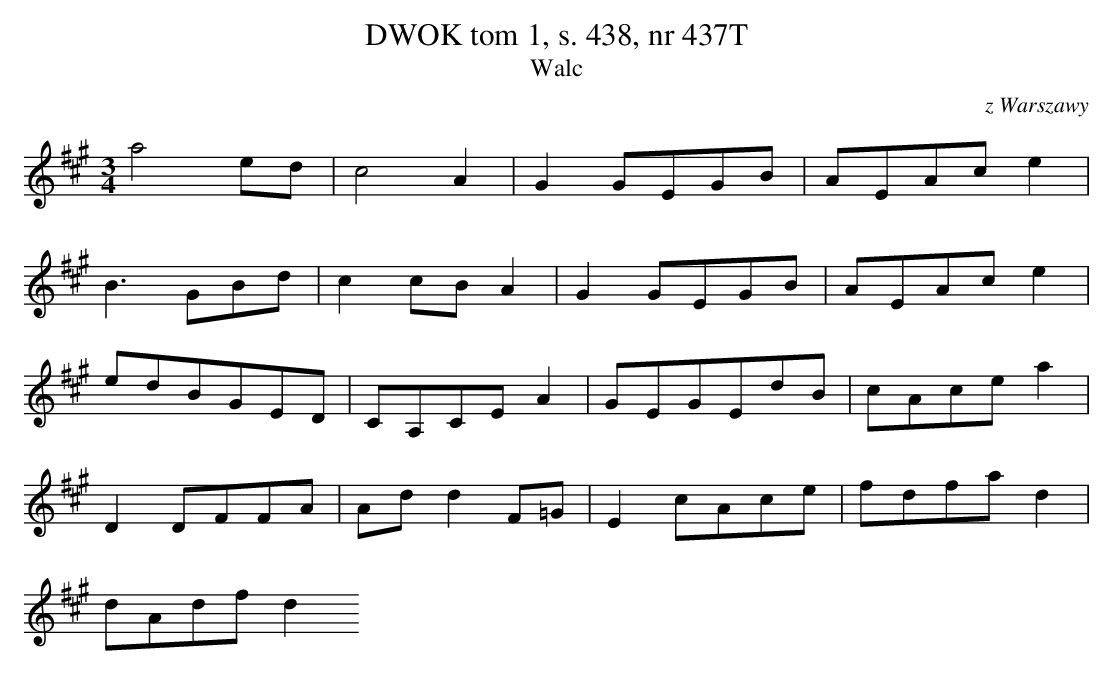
X:1
T: DWOK tom 1, s. 438, nr 437T
T: Walc
O: z Warszawy
M: 3/4
L: 1/8
K: A
a4ed | c4A2 | G2GEGB | AEAce2 |
B3GBd | c2cBA2 | G2GEGB | AEAce2 |
edBGED | CA,CEA2 | GEGEdB | cAcea2 |
D2DFFA | Add2F=G | E2cAce | fdfad2 |
dAdfd2
